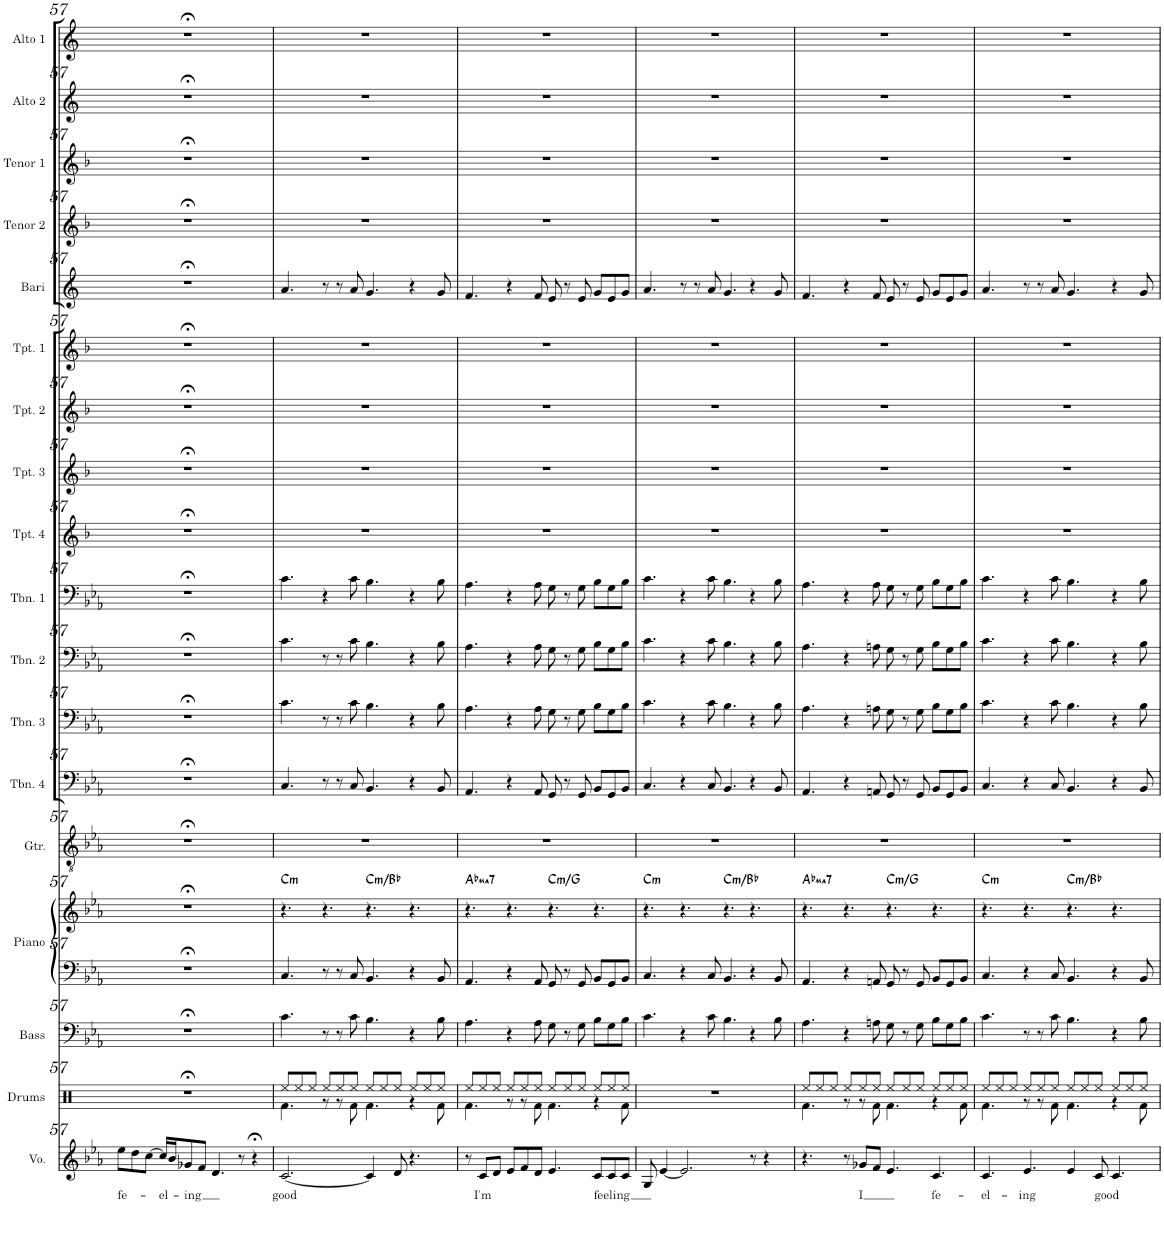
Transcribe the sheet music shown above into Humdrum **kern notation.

**kern	**text	**kern	**kern	**kern	**kern	**harte	**kern	**kern	**kern	**kern	**kern	**kern	**kern	**kern	**kern	**kern	**kern	**kern	**kern	**kern
*part18	*part18	*part17	*part16	*part15	*part15	*part15	*part14	*part13	*part12	*part11	*part10	*part9	*part8	*part7	*part6	*part5	*part4	*part3	*part2	*part1
*staff19	*staff19	*staff18	*staff17	*staff16	*staff15	*	*staff14	*staff13	*staff12	*staff11	*staff10	*staff9	*staff8	*staff7	*staff6	*staff5	*staff4	*staff3	*staff2	*staff1
*I"Voice	*	*I"Drums	*I"Bass	*I"Piano	*	*	*I"Guitar	*I"Trombone 4	*I"Trombone 3	*I"Trombone 2	*I"Trombone 1	*I"Trumpet 4	*I"Trumpet 3	*I"Trumpet 2	*I"Trumpet 1	*I"Baritone Sax	*I"Tenor Sax 2	*I"Tenor Sax 1	*I"Alto Sax 2	*I"Alto Sax 1
*I'Vo.	*	*I'Drums	*I'Bass	*I'Piano	*	*	*I'Gtr.	*I'Tbn. 4	*I'Tbn. 3	*I'Tbn. 2	*I'Tbn. 1	*I'Tpt. 4	*I'Tpt. 3	*I'Tpt. 2	*I'Tpt. 1	*I'Bari	*I'Tenor 2	*I'Tenor 1	*I'Alto 2	*I'Alto 1
!!LO:PB:g=z
*clefG2	*	*clefX	*clefF4	*clefF4	*clefG2	*	*clefGv2	*clefF4	*clefF4	*clefF4	*clefF4	*clefG2	*clefG2	*clefG2	*clefG2	*clefG2	*clefG2	*clefG2	*clefG2	*clefG2
*	*	*	*Trd7c12	*	*	*	*	*	*	*	*	*Trd1c2	*Trd1c2	*Trd1c2	*Trd1c2	*Trd12c21	*Trd8c14	*Trd8c14	*Trd5c9	*Trd5c9
*k[b-e-a-]	*	*k[]	*k[b-e-a-]	*k[b-e-a-]	*k[b-e-a-]	*	*k[b-e-a-]	*k[b-e-a-]	*k[b-e-a-]	*k[b-e-a-]	*k[b-e-a-]	*k[b-]	*k[b-]	*k[b-]	*k[b-]	*k[]	*k[b-]	*k[b-]	*k[]	*k[]
*M12/8	*	*M12/8	*M12/8	*M12/8	*M12/8	*	*M12/8	*M12/8	*M12/8	*M12/8	*M12/8	*M12/8	*M12/8	*M12/8	*M12/8	*M12/8	*M12/8	*M12/8	*M12/8	*M12/8
=57	=57	=57	=57	=57	=57	=57	=57	=57	=57	=57	=57	=57	=57	=57	=57	=57	=57	=57	=57	=57
!	!LO:LY:b	!	!	!	!	!	!	!	!	!	!	!	!	!	!	!	!	!	!	!
8ee-\L	fe-	1.r;<	1.r;<	1.r;<	1.r;<	.	1.r;<	1.r;<	1.r;<	1.r;<	1.r;<	1.r;<	1.r;<	1.r;<	1.r;<	1.r;<	1.r;<	1.r;<	1.r;<	1.r;<
8dd\	.	.	.	.	.	.	.	.	.	.	.	.	.	.	.	.	.	.	.	.
[8cc\J	.	.	.	.	.	.	.	.	.	.	.	.	.	.	.	.	.	.	.	.
!	!LO:LY:b	!	!	!	!	!	!	!	!	!	!	!	!	!	!	!	!	!	!	!
16cc/LL]	el-	.	.	.	.	.	.	.	.	.	.	.	.	.	.	.	.	.	.	.
16b-/J	.	.	.	.	.	.	.	.	.	.	.	.	.	.	.	.	.	.	.	.
!	!LO:LY:b	!	!	!	!	!	!	!	!	!	!	!	!	!	!	!	!	!	!	!
8g-X/	-ing	.	.	.	.	.	.	.	.	.	.	.	.	.	.	.	.	.	.	.
8f/J	.	.	.	.	.	.	.	.	.	.	.	.	.	.	.	.	.	.	.	.
4.d/	.	.	.	.	.	.	.	.	.	.	.	.	.	.	.	.	.	.	.	.
8r	.	.	.	.	.	.	.	.	.	.	.	.	.	.	.	.	.	.	.	.
4r;<	.	.	.	.	.	.	.	.	.	.	.	.	.	.	.	.	.	.	.	.
=58	=58	=58	=58	=58	=58	=58	=58	=58	=58	=58	=58	=58	=58	=58	=58	=58	=58	=58	=58	=58
!	!LO:LY:b	!	!	!	!	!LO:H:kt=m	!	!	!	!	!	!	!	!	!	!	!	!	!	!
*	*	*^	*	*	*	*	*	*	*	*	*	*	*	*	*	*	*	*	*	*
[2.c/	good	8Ree/L	4.Rf\	4.c\	4.C/	4.r	C:min	1.r	4.C/	4.c\	4.c\	4.c\	1.r	1.r	1.r	1.r	4.a/	1.r	1.r	1.r	1.r
.	.	8Ree/	.	.	.	.	.	.	.	.	.	.	.	.	.	.	.	.	.	.	.
.	.	8Ree/J	.	.	.	.	.	.	.	.	.	.	.	.	.	.	.	.	.	.	.
.	.	8Ree/L	8r	8r	8r	4.r	.	.	8r	8r	8r	4r	.	.	.	.	8r	.	.	.	.
.	.	8Ree/	8r	8r	8r	.	.	.	8r	8r	8r	.	.	.	.	.	8r	.	.	.	.
.	.	8Ree/J	8Rf\	8c\	8C/	.	.	.	8C/	8c\	8c\	8c\	.	.	.	.	8a/	.	.	.	.
!	!	!	!	!	!	!	!LO:H:kt=m	!	!	!	!	!	!	!	!	!	!	!	!	!	!
4c/]	.	8Ree/L	4.Rf\	4.B-\	4.BB-/	4.r	C:min/b7	.	4.BB-/	4.B-\	4.B-\	4.B-\	.	.	.	.	4.g/	.	.	.	.
.	.	8Ree/	.	.	.	.	.	.	.	.	.	.	.	.	.	.	.	.	.	.	.
8d/	.	8Ree/J	.	.	.	.	.	.	.	.	.	.	.	.	.	.	.	.	.	.	.
4.r	.	8Ree/L	4r	4r	4r	4.r	.	.	4r	4r	4r	4r	.	.	.	.	4r	.	.	.	.
.	.	8Ree/	.	.	.	.	.	.	.	.	.	.	.	.	.	.	.	.	.	.	.
.	.	8Ree/J	8Rf\	8B-\	8BB-/	.	.	.	8BB-/	8B-\	8B-\	8B-\	.	.	.	.	8g/	.	.	.	.
=59	=59	=59	=59	=59	=59	=59	=59	=59	=59	=59	=59	=59	=59	=59	=59	=59	=59	=59	=59	=59	=59
!	!	!	!	!	!	!	!LO:H:kt=ma7	!	!	!	!	!	!	!	!	!	!	!	!	!	!
8r	.	8Ree/L	4.Rf\	4.A-\	4.AA-/	4.r	Ab:maj7	1.r	4.AA-/	4.A-\	4.A-\	4.A-\	1.r	1.r	1.r	1.r	4.f/	1.r	1.r	1.r	1.r
!	!LO:LY:b	!	!	!	!	!	!	!	!	!	!	!	!	!	!	!	!	!	!	!	!
8c/L	I'm	8Ree/	.	.	.	.	.	.	.	.	.	.	.	.	.	.	.	.	.	.	.
8d/J	.	8Ree/J	.	.	.	.	.	.	.	.	.	.	.	.	.	.	.	.	.	.	.
8e-/L	.	8Ree/L	8r	4r	4r	4.r	.	.	4r	4r	4r	4r	.	.	.	.	4r	.	.	.	.
8f/	.	8Ree/	8r	.	.	.	.	.	.	.	.	.	.	.	.	.	.	.	.	.	.
8d/J	.	8Ree/J	8Rf\	8A-\	8AA-/	.	.	.	8AA-/	8A-\	8A-\	8A-\	.	.	.	.	8f/	.	.	.	.
!	!	!	!	!	!	!	!LO:H:kt=m	!	!	!	!	!	!	!	!	!	!	!	!	!	!
4.e-/	.	8Ree/L	4.Rf\	8G\	8GG/	4.r	C:min/5	.	8GG/	8G\	8G\	8G\	.	.	.	.	8e/	.	.	.	.
.	.	8Ree/	.	8r	8r	.	.	.	8r	8r	8r	8r	.	.	.	.	8r	.	.	.	.
.	.	8Ree/J	.	8G\	8GG/	.	.	.	8GG/	8G\	8G\	8G\	.	.	.	.	8e/	.	.	.	.
!	!LO:LY:b	!	!	!	!	!	!	!	!	!	!	!	!	!	!	!	!	!	!	!	!
8c/L	feeling	8Ree/L	4r	8B-\L	8BB-/L	4.r	.	.	8BB-/L	8B-\L	8B-\L	8B-\L	.	.	.	.	8g/L	.	.	.	.
8c/	.	8Ree/	.	8G\	8GG/	.	.	.	8GG/	8G\	8G\	8G\	.	.	.	.	8e/	.	.	.	.
8c/J	.	8Ree/J	8Rf\	8B-\J	8BB-/J	.	.	.	8BB-/J	8B-\J	8B-\J	8B-\J	.	.	.	.	8g/J	.	.	.	.
=60	=60	=60	=60	=60	=60	=60	=60	=60	=60	=60	=60	=60	=60	=60	=60	=60	=60	=60	=60	=60	=60
!	!	!	!	!	!	!	!LO:H:kt=m	!	!	!	!	!	!	!	!	!	!	!	!	!	!
*	*	*v	*v	*	*	*	*	*	*	*	*	*	*	*	*	*	*	*	*	*	*
8G/	.	1.r	4.c\	4.C/	4.r	C:min	1.r	4.C/	4.c\	4.c\	4.c\	1.r	1.r	1.r	1.r	4.a/	1.r	1.r	1.r	1.r
[4e-/	.	.	.	.	.	.	.	.	.	.	.	.	.	.	.	.	.	.	.	.
2.e-/]	.	.	4r	4r	4.r	.	.	4r	4r	4r	4r	.	.	.	.	8r	.	.	.	.
.	.	.	.	.	.	.	.	.	.	.	.	.	.	.	.	8r	.	.	.	.
.	.	.	8c\	8C/	.	.	.	8C/	8c\	8c\	8c\	.	.	.	.	8a/	.	.	.	.
!	!	!	!	!	!	!LO:H:kt=m	!	!	!	!	!	!	!	!	!	!	!	!	!	!
.	.	.	4.B-\	4.BB-/	4.r	C:min/b7	.	4.BB-/	4.B-\	4.B-\	4.B-\	.	.	.	.	4.g/	.	.	.	.
8r	.	.	4r	4r	4.r	.	.	4r	4r	4r	4r	.	.	.	.	4r	.	.	.	.
4r	.	.	.	.	.	.	.	.	.	.	.	.	.	.	.	.	.	.	.	.
.	.	.	8B-\	8BB-/	.	.	.	8BB-/	8B-\	8B-\	8B-\	.	.	.	.	8g/	.	.	.	.
=61	=61	=61	=61	=61	=61	=61	=61	=61	=61	=61	=61	=61	=61	=61	=61	=61	=61	=61	=61	=61
*	*	*^	*	*	*	*	*	*	*	*	*	*	*	*	*	*	*	*	*	*
!	!	!	!	!	!	!	!LO:H:kt=ma7	!	!	!	!	!	!	!	!	!	!	!	!	!	!
4.r	.	8Ree/L	4.Rf\	4.A-\	4.AA-/	4.r	Ab:maj7	1.r	4.AA-/	4.A-\	4.A-\	4.A-\	1.r	1.r	1.r	1.r	4.f/	1.r	1.r	1.r	1.r
.	.	8Ree/	.	.	.	.	.	.	.	.	.	.	.	.	.	.	.	.	.	.	.
.	.	8Ree/J	.	.	.	.	.	.	.	.	.	.	.	.	.	.	.	.	.	.	.
8r	.	8Ree/L	8r	4r	4r	4.r	.	.	4r	4r	4r	4r	.	.	.	.	4r	.	.	.	.
!	!LO:LY:b	!	!	!	!	!	!	!	!	!	!	!	!	!	!	!	!	!	!	!	!
8g-X/L	I	8Ree/	8r	.	.	.	.	.	.	.	.	.	.	.	.	.	.	.	.	.	.
8f/J	.	8Ree/J	8Rf\	8An\	8AAn/	.	.	.	8AAn/	8An\	8An\	8A-\	.	.	.	.	8f/	.	.	.	.
!	!	!	!	!	!	!	!LO:H:kt=m	!	!	!	!	!	!	!	!	!	!	!	!	!	!
4.e-/	.	8Ree/L	4.Rf\	8G\	8GG/	4.r	C:min/5	.	8GG/	8G\	8G\	8G\	.	.	.	.	8e/	.	.	.	.
.	.	8Ree/	.	8r	8r	.	.	.	8r	8r	8r	8r	.	.	.	.	8r	.	.	.	.
.	.	8Ree/J	.	8G\	8GG/	.	.	.	8GG/	8G\	8G\	8G\	.	.	.	.	8e/	.	.	.	.
!	!LO:LY:b	!	!	!	!	!	!	!	!	!	!	!	!	!	!	!	!	!	!	!	!
4.c/	fe-	8Ree/L	4r	8B-\L	8BB-/L	4.r	.	.	8BB-/L	8B-\L	8B-\L	8B-\L	.	.	.	.	8g/L	.	.	.	.
.	.	8Ree/	.	8G\	8GG/	.	.	.	8GG/	8G\	8G\	8G\	.	.	.	.	8e/	.	.	.	.
.	.	8Ree/J	8Rf\	8B-\J	8BB-/J	.	.	.	8BB-/J	8B-\J	8B-\J	8B-\J	.	.	.	.	8g/J	.	.	.	.
=62	=62	=62	=62	=62	=62	=62	=62	=62	=62	=62	=62	=62	=62	=62	=62	=62	=62	=62	=62	=62	=62
!	!LO:LY:b	!	!	!	!	!	!LO:H:kt=m	!	!	!	!	!	!	!	!	!	!	!	!	!	!
4.c/	-el-	8Ree/L	4.Rf\	4.c\	4.C/	4.r	C:min	1.r	4.C/	4.c\	4.c\	4.c\	1.r	1.r	1.r	1.r	4.a/	1.r	1.r	1.r	1.r
.	.	8Ree/	.	.	.	.	.	.	.	.	.	.	.	.	.	.	.	.	.	.	.
.	.	8Ree/J	.	.	.	.	.	.	.	.	.	.	.	.	.	.	.	.	.	.	.
!	!LO:LY:b	!	!	!	!	!	!	!	!	!	!	!	!	!	!	!	!	!	!	!	!
4.e-/	-ing	8Ree/L	8r	8r	4r	4.r	.	.	4r	4r	4r	4r	.	.	.	.	8r	.	.	.	.
.	.	8Ree/	8r	8r	.	.	.	.	.	.	.	.	.	.	.	.	8r	.	.	.	.
.	.	8Ree/J	8Rf\	8c\	8C/	.	.	.	8C/	8c\	8c\	8c\	.	.	.	.	8a/	.	.	.	.
!	!	!	!	!	!	!	!LO:H:kt=m	!	!	!	!	!	!	!	!	!	!	!	!	!	!
4e-/	.	8Ree/L	4.Rf\	4.B-\	4.BB-/	4.r	C:min/b7	.	4.BB-/	4.B-\	4.B-\	4.B-\	.	.	.	.	4.g/	.	.	.	.
.	.	8Ree/	.	.	.	.	.	.	.	.	.	.	.	.	.	.	.	.	.	.	.
!	!LO:LY:b	!	!	!	!	!	!	!	!	!	!	!	!	!	!	!	!	!	!	!	!
8c/	good	8Ree/J	.	.	.	.	.	.	.	.	.	.	.	.	.	.	.	.	.	.	.
4.c/	.	8Ree/L	4r	4r	4r	4.r	.	.	4r	4r	4r	4r	.	.	.	.	4r	.	.	.	.
.	.	8Ree/	.	.	.	.	.	.	.	.	.	.	.	.	.	.	.	.	.	.	.
.	.	8Ree/J	8Rf\	8B-\	8BB-/	.	.	.	8BB-/	8B-\	8B-\	8B-\	.	.	.	.	8g/	.	.	.	.
*	*	*v	*v	*	*	*	*	*	*	*	*	*	*	*	*	*	*	*	*	*	*
=	=	=	=	=	=	=	=	=	=	=	=	=	=	=	=	=	=	=	=	=
*-	*-	*-	*-	*-	*-	*-	*-	*-	*-	*-	*-	*-	*-	*-	*-	*-	*-	*-	*-	*-
